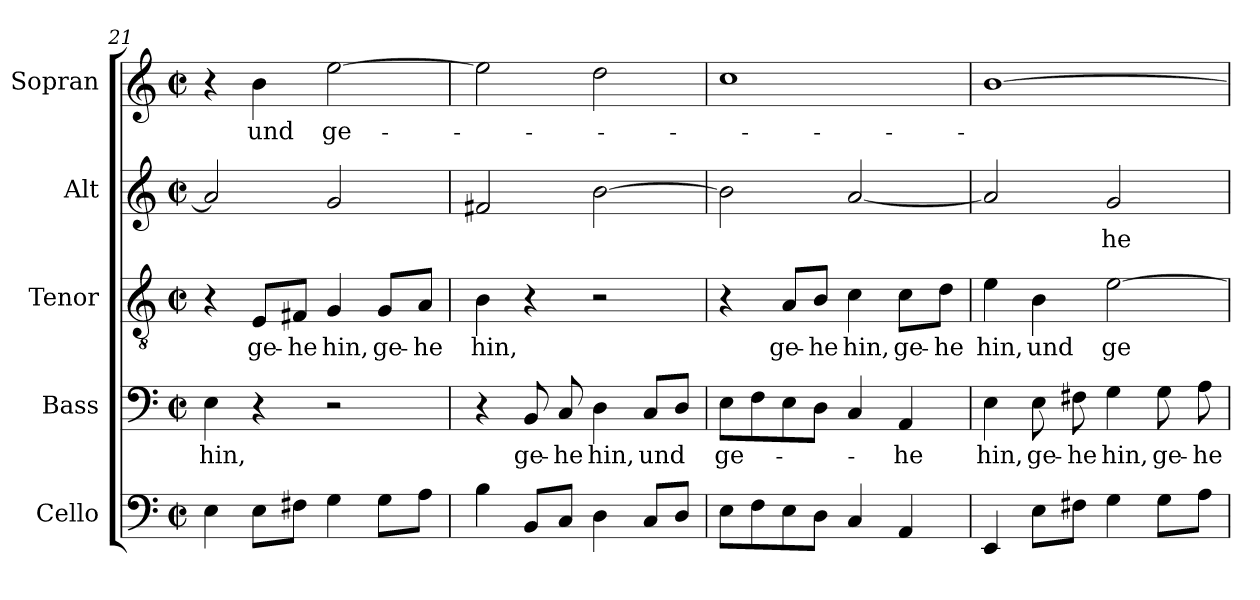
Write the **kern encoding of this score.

**kern	**kern	**text	**kern	**text	**kern	**text	**kern	**text
*part5	*part4	*part4	*part3	*part3	*part2	*part2	*part1	*part1
*staff5	*staff4	*staff4	*staff3	*staff3	*staff2	*staff2	*staff1	*staff1
*I"Cello	*I"Bass	*	*I"Tenor	*	*I"Alt	*	*I"Sopran	*
*	*I'B.	*	*I'T.	*	*I'A.	*	*I'S.	*
*clefF4	*clefF4	*	*clefGv2	*	*clefG2	*	*clefG2	*
*	*	*	*ITrd7c12	*	*	*	*	*
*k[]	*k[]	*	*k[]	*	*k[]	*	*k[]	*
*C:	*C:	*	*C:	*	*C:	*	*C:	*
*M2/2	*M2/2	*	*M2/2	*	*M2/2	*	*M2/2	*
*met(c|)	*met(c|)	*	*met(c|)	*	*met(c|)	*	*met(c|)	*
=21	=21	=21	=21	=21	=21	=21	=21	=21
!	!	!LO:LY:b:color=#000000	!	!	!	!	!	!
4Ei\	4Ei\	hin,	4r	.	2ai/]	.	4r	.
!	!	!	!	!LO:LY:b:color=#000000	!	!	!	!
!	!	!	!	!	!	!	!	!LO:LY:b:color=#000000
8Ei\L	4r	.	8EEi/L	ge-	.	.	4bi\	und
!	!	!	!	!LO:LY:b:color=#000000	!	!	!	!
8F#Xi\J	.	.	8FF#Xi/J	-he	.	.	.	.
!	!	!	!	!LO:LY:b:color=#000000	!	!	!	!
!	!	!	!	!	!	!	!	!LO:LY:b:color=#000000
4Gi\	2r	.	4GGi/	hin,	2gi/	.	[>2eei\	ge-
!	!	!	!	!LO:LY:b:color=#000000	!	!	!	!
8Gi\L	.	.	8GGi/L	ge-	.	.	.	.
!	!	!	!	!LO:LY:b:color=#000000	!	!	!	!
8Ai\J	.	.	8AAi/J	-he	.	.	.	.
!!LO:PB:g=z
=22	=22	=22	=22	=22	=22	=22	=22	=22
!	!	!	!	!LO:LY:b:color=#000000	!	!	!	!
4Bi\	4r	.	4BBi\	hin,	2f#Xi/	.	2eei\]	.
!	!	!LO:LY:b:color=#000000	!	!	!	!	!	!
8BBi/L	8BBi/	ge-	4r	.	.	.	.	.
!	!	!LO:LY:b:color=#000000	!	!	!	!	!	!
8Ci/J	8Ci/	-he	.	.	.	.	.	.
!	!	!LO:LY:b:color=#000000	!	!	!	!	!	!
4Di\	4Di\	hin,	2r	.	[>2bi\	.	2ddi\	.
!	!	!LO:LY:b:color=#000000	!	!	!	!	!	!
8Ci/L	8Ci/L	und	.	.	.	.	.	.
8Di/J	8Di/J	.	.	.	.	.	.	.
=23	=23	=23	=23	=23	=23	=23	=23	=23
!	!	!LO:LY:b:color=#000000	!	!	!	!	!	!
8Ei\L	8Ei\L	ge-	4r	.	2bi\]	.	1cci	.
8Fi\	8Fi\	.	.	.	.	.	.	.
!	!	!	!	!LO:LY:b:color=#000000	!	!	!	!
8Ei\	8Ei\	.	8AAi/L	ge-	.	.	.	.
!	!	!	!	!LO:LY:b:color=#000000	!	!	!	!
8Di\J	8Di\J	.	8BBi/J	-he	.	.	.	.
!	!	!	!	!LO:LY:b:color=#000000	!	!	!	!
4Ci/	4Ci/	.	4Ci\	hin,	[<2ai/	.	.	.
!	!	!LO:LY:b:color=#000000	!	!	!	!	!	!
!	!	!	!	!LO:LY:b:color=#000000	!	!	!	!
4AAi/	4AAi/	-he	8Ci\L	ge-	.	.	.	.
!	!	!	!	!LO:LY:b:color=#000000	!	!	!	!
.	.	.	8Di\J	-he	.	.	.	.
=24	=24	=24	=24	=24	=24	=24	=24	=24
!	!	!LO:LY:b:color=#000000	!	!	!	!	!	!
!	!	!	!	!LO:LY:b:color=#000000	!	!	!	!
4EEi/	4Ei\	hin,	4Ei\	hin,	2ai/]	.	[>1bi	.
!	!	!LO:LY:b:color=#000000	!	!	!	!	!	!
!	!	!	!	!LO:LY:b:color=#000000	!	!	!	!
8Ei\L	8Ei\	ge-	4BBi\	und	.	.	.	.
!	!	!LO:LY:b:color=#000000	!	!	!	!	!	!
8F#Xi\J	8F#Xi\	-he	.	.	.	.	.	.
!	!	!LO:LY:b:color=#000000	!	!	!	!	!	!
!	!	!	!	!LO:LY:b:color=#000000	!	!	!	!
!	!	!	!	!	!	!LO:LY:b:color=#000000	!	!
4Gi\	4Gi\	hin,	[>2Ei\	ge-	2gi/	-he	.	.
!	!	!LO:LY:b:color=#000000	!	!	!	!	!	!
8Gi\L	8Gi\	ge-	.	.	.	.	.	.
!	!	!LO:LY:b:color=#000000	!	!	!	!	!	!
8Ai\J	8Ai\	-he	.	.	.	.	.	.
=	=	=	=	=	=	=	=	=
*-	*-	*-	*-	*-	*-	*-	*-	*-
